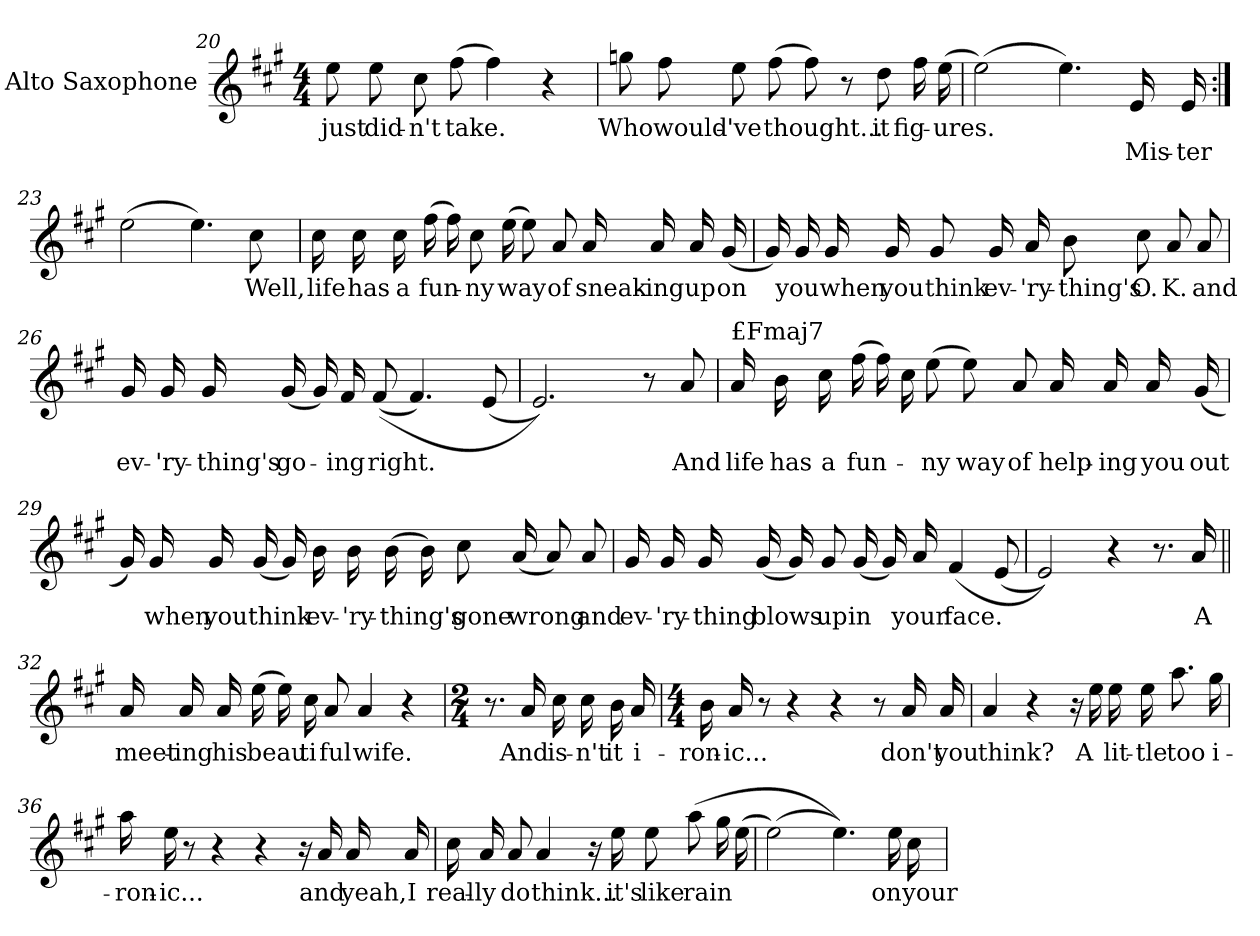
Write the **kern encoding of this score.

**kern	**text	**text
*part1	*part1	*part1
*staff1	*staff1	*staff1
*I"Alto Saxophone	*	*
*I'A. Sax.	*	*
*clefG2	*	*
*ITrd5c9	*	*
*k[]	*	*
*C:	*	*
*M4/4	*	*
=20	=20	=20
8gL	-just	.
8g	-did-	.
8e	-n't	.
(8a	-take.	.
4a)	.	.
4r	.	.
=21	=21	=21
8b-L	-Who	.
8a	-would-	.
8g	-'ve	.
(8a	-thought...	.
8aL)	.	.
8r	.	.
8fL	-it	.
16a	-fig-	.
(16g	-ures.	.
=22	=22	=22
(2g)	.	.
4.g)	.	.
16G	.	-Mis-
16G	.	-ter
=23:|!	=23:|!	=23:|!
(2g	.	.
4.g)	.	.
8e	-Well,	.
=24	=24	=24
16eLL	-life	.
16e	-has	.
16e	-a	.
(16a	-fun-	.
16aLL)	.	.
8e	-ny	.
(16g	-way	.
8gL)	.	.
8c	-of	.
16cLL	-sneak-	.
16c	-ing	.
16c	-up	.
(16B	-on	.
=25	=25	=25
16BLL)	.	.
16B	-you	.
16B	-when	.
16B	-you	.
8BL	-think	.
16B	-ev-	.
16c	-'ry-	.
8dL	-thing's	.
8e	-O.	.
8c	-K.	.
8c	-and	.
=26	=26	=26
16BLL	-ev-	.
16B	-'ry-	.
16B	-thing's	.
(16B	-go-	.
16BLL)	.	.
16A	-ing	.
((8A	-right.	.
4.A)	.	.
(8G	.	.
=27	=27	=27
2.G))	.	.
8r	.	.
8c	-And	.
=28	=28	=28
!LO:TX:a:t=£Fmaj7	!	!
16cLL	-life	.
16d	-has	.
16e	-a	.
(16a	-fun-	.
16aLL)	.	.
16e	.	.
(8g	-ny	.
8gL)	-way	.
8c	-of	.
16cLL	-help-	.
16c	-ing	.
16c	-you	.
(16B	-out	.
=29	=29	=29
16BLL)	.	.
16B	-when	.
16B	-you	.
(16B	-think	.
16BLL)	.	.
16d	-ev-	.
16d	-'ry-	.
(16d	-thing's	.
16dLL)	.	.
8e	-gone	.
(16c	-wrong	.
8cL)	.	.
8c	-and	.
=30	=30	=30
16BLL	-ev-	.
16B	-'ry-	.
16B	-thing	.
(16B	-blows	.
16BLL)	.	.
8B	-up	.
(16B	-in	.
16BLL)	.	.
16c	-your	.
(4A	-face.	.
(8G	.	.
=31	=31	=31
2G))	.	.
4r	.	.
8.r	.	.
16c	-A	.
=32||	=32||	=32||
16cLL	-meet-	.
16c	-ing	.
16c	-his	.
(16g	-beau	.
16gLL)	.	.
16e	-ti	.
8c	-ful	.
4c	-wife.	.
4r	.	.
=33	=33	=33
*M2/4	*	*
8.r	.	.
16c	-And	.
16eLL	-is-	.
16e	-n't	.
16d	-it	.
16c	-i-	.
=34	=34	=34
*M4/4	*	*
16dLL	-ron-	.
16c	-ic...	.
8r	.	.
4r	.	.
4r	.	.
8r	.	.
16c	-don't	.
16c	-you	.
=35	=35	=35
4c	-think?	.
4r	.	.
16r	.	.
16g	-A	.
16g	-lit-	.
16g	-tle	.
8.ccL	-too	.
16b	-i-	.
=36	=36	=36
16ccLL	-ron-	.
16g	-ic...	.
8r	.	.
4r	.	.
4r	.	.
16r	.	.
16c	-and	.
16c	-yeah,	.
16c	-I	.
=37	=37	=37
16eLL	-real-	.
16c	-ly	.
8c	-do	.
4c	-think...	.
16r	.	.
16g	-it's	.
8g	-like	.
(8ccL	-rain	.
16b	.	.
(16g	.	.
=38	=38	=38
(2g)	.	.
4.g))	.	.
16g	-on	.
16e	-your	.
=	=	=
*-	*-	*-
